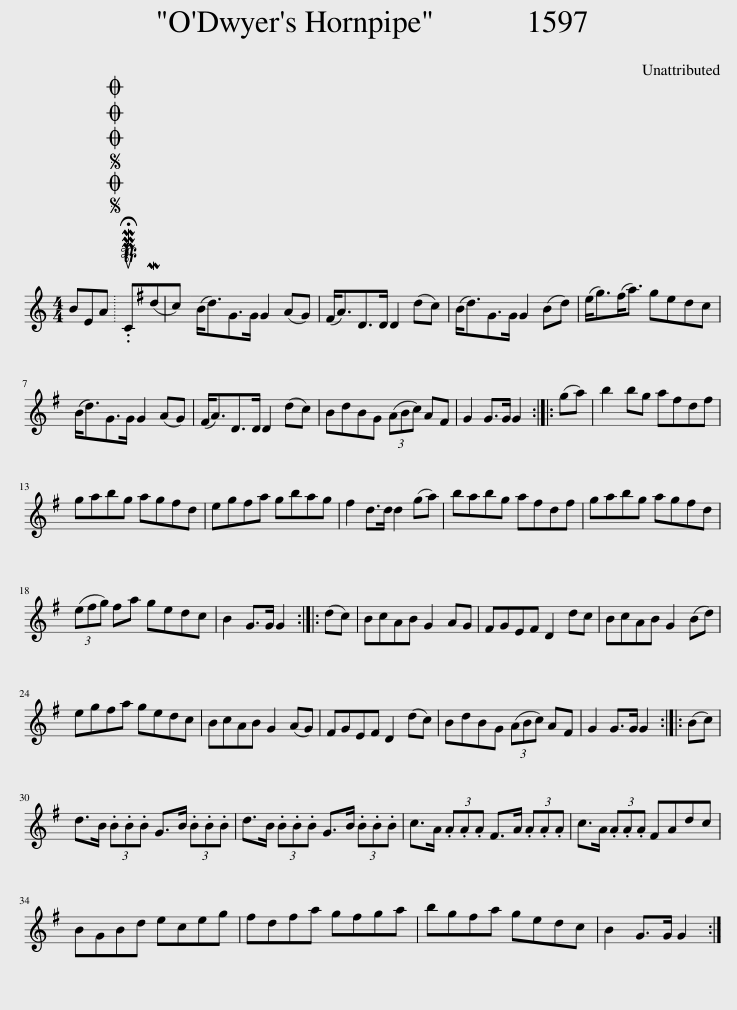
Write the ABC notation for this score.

X:1
L:1/8
M:4/4
I:linebreak $
K:C
V:1 treble
V:1
 BEA |SOSOOO .!fermata!PMTuC(Mdc) | (B<d)G>G G2 (AG) | (^F<A)D>D D2 (dc) | (B<d)G>G G2 (Bd) | %5
 (e<g)(^f<a) gedc |$ (B<d)G>G G2 (AG) | (^F<A)D>D D2 (dc) | BdBG (3(ABc) A^F | G2 G>G G2 :: %10
 (ga) | b2 bg a^fdf |$ gabg ag^fd | eg^fa gbag | ^f2 d>d d2 (ga) | %15
 babg a^fdf | gabg ag^fd |$ (3(e^fg) fa gedc | B2 G>G G2 :: (dc) | %20
 BcAB G2 AG | ^FGEF D2 dc | BcAB G2 (Bd) |$ eg^fa gedc | BcAB G2 (AG) | %25
 ^FGEF D2 (dc) | BdBG (3(ABc) A^F | G2 G>G G2 :: (Bc) |$ d>B (3.B.B.B G>B (3.B.B.B | %30
 d>B (3.B.B.B G>B (3.B.B.B | c>A (3.A.A.A ^F>A (3.A.A.A | c>A (3.A.A.A ^FAdc |$ BGBd eceg | ^fdfa gfga | %35
 bg^fa gedc | B2 G>G G2 :| %37
